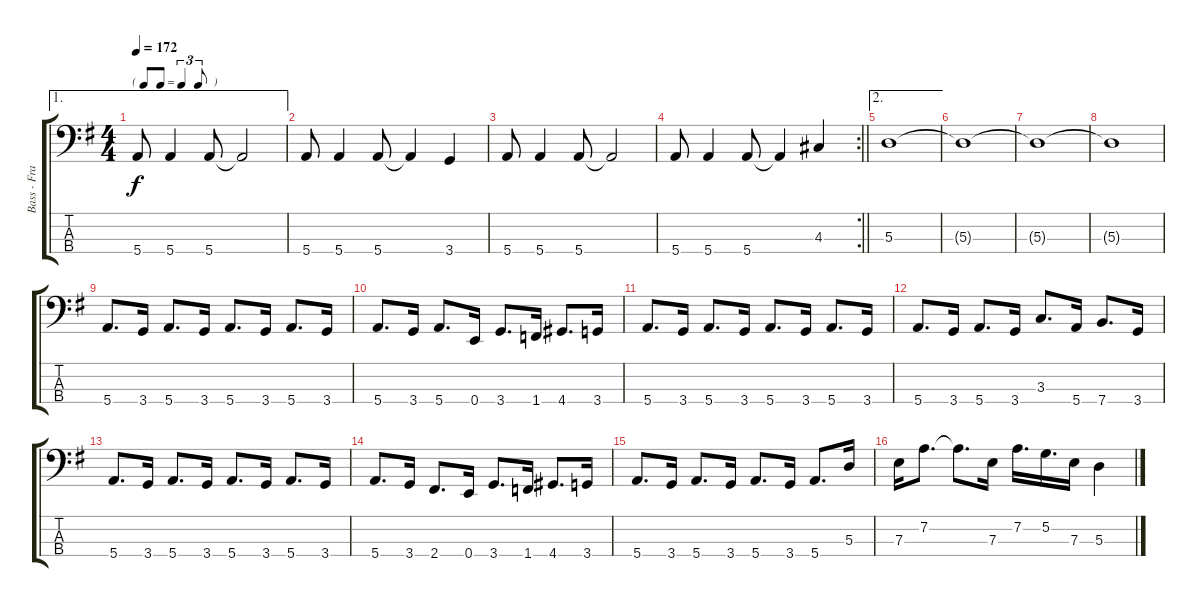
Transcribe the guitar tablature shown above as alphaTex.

\track ("Bass - Fran Sheehan" "Bass - Fra") {instrument electricbassfinger}
\staff {score tabs}
\tuning (G2 D2 A1 E1) {hide}
\ae 1
\ts (4 4)
\tf triplet8th
\tempo 172
\clef f4
\ks g
5.4.8{dy f} 5.4.4 5.4.8 5.4{t}.2 |
5.4.8 5.4.4 5.4.8 5.4{t}.4 3.4.4 |
5.4.8 5.4.4 5.4.8 5.4{t}.2 |
\rc 2
\barLineRight lightlight
5.4.8 5.4.4 5.4.8 5.4{t}.4 4.3.4 |
\ae 2
5.3.1 |
5.3{t}.1 |
5.3{t}.1 |
5.3{t}.1 |
5.4.8{d} 3.4.16 5.4.8{d} 3.4.16 5.4.8{d} 3.4.16 5.4.8{d} 3.4.16 |
5.4.8{d} 3.4.16 5.4.8{d} 0.4.16 3.4.8{d} 1.4.16 4.4.8{d} 3.4.16 |
5.4.8{d} 3.4.16 5.4.8{d} 3.4.16 5.4.8{d} 3.4.16 5.4.8{d} 3.4.16 |
5.4.8{d} 3.4.16 5.4.8{d} 3.4.16 3.3.8{d} 5.4.16 7.4.8{d} 3.4.16 |
5.4.8{d} 3.4.16 5.4.8{d} 3.4.16 5.4.8{d} 3.4.16 5.4.8{d} 3.4.16 |
5.4.8{d} 3.4.16 2.4.8{d} 0.4.16 3.4.8{d} 1.4.16 4.4.8{d} 3.4.16 |
5.4.8{d} 3.4.16 5.4.8{d} 3.4.16 5.4.8{d} 3.4.16 5.4.8{d} 5.3.16 |
7.3.16 7.2.8{d} 7.2{t}.8{d} 7.3.16 7.2.16{d} 5.2.16{d} 7.3.16 5.3.4
